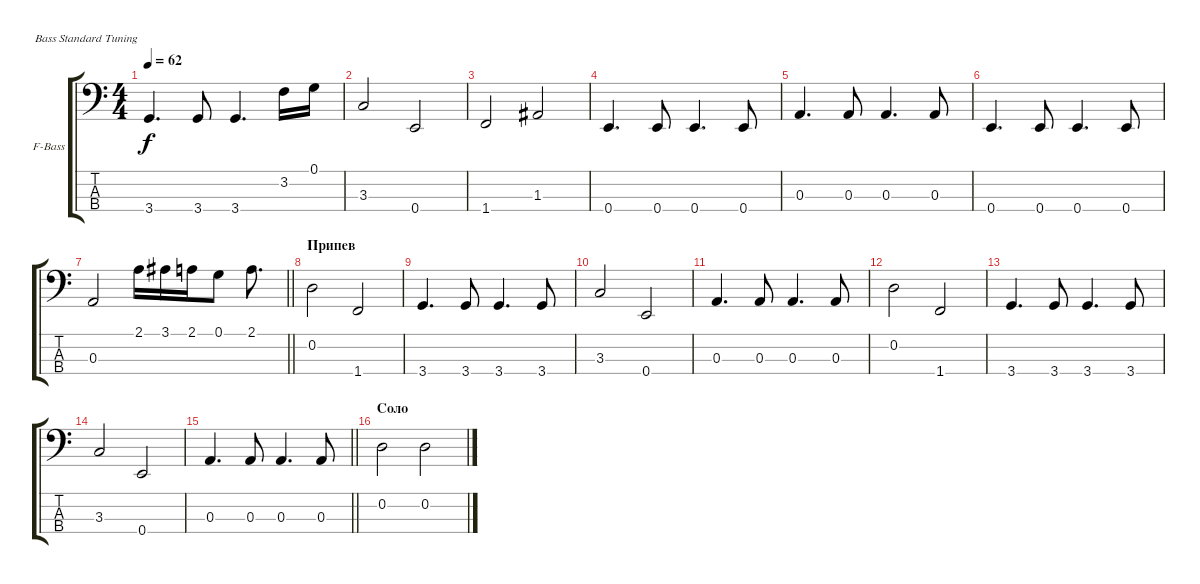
\bracketExtendMode groupsimilarinstruments
\firstSystemTrackNameOrientation horizontal
\otherSystemsTrackNameOrientation horizontal
\track ("Бас" "F-Bass") {instrument fretlessbass}
\staff {score tabs}
\tuning (G2 D2 A1 E1)
\ts (4 4)
\tempo 62
\clef f4
\ks c
3.4.4{d dy f} 3.4.8 3.4.4{d} 3.2.16 0.1.16 |
3.3.2 0.4.2 |
1.4.2 1.3.2 |
0.4.4{d} 0.4.8 0.4.4{d} 0.4.8 |
0.3.4{d} 0.3.8 0.3.4{d} 0.3.8 |
0.4.4{d} 0.4.8 0.4.4{d} 0.4.8 |
\barLineRight lightlight
0.3.2 2.1.16 3.1.16 2.1.16 0.1.8 2.1.8{d} |
\section ("" "Припев")
0.2.2 1.4.2 |
3.4.4{d} 3.4.8 3.4.4{d} 3.4.8 |
3.3.2 0.4.2 |
0.3.4{d} 0.3.8 0.3.4{d} 0.3.8 |
0.2.2 1.4.2 |
3.4.4{d} 3.4.8 3.4.4{d} 3.4.8 |
3.3.2 0.4.2 |
\barLineRight lightlight
0.3.4{d} 0.3.8 0.3.4{d} 0.3.8 |
\section ("" "Соло")
0.2.2 0.2.2
